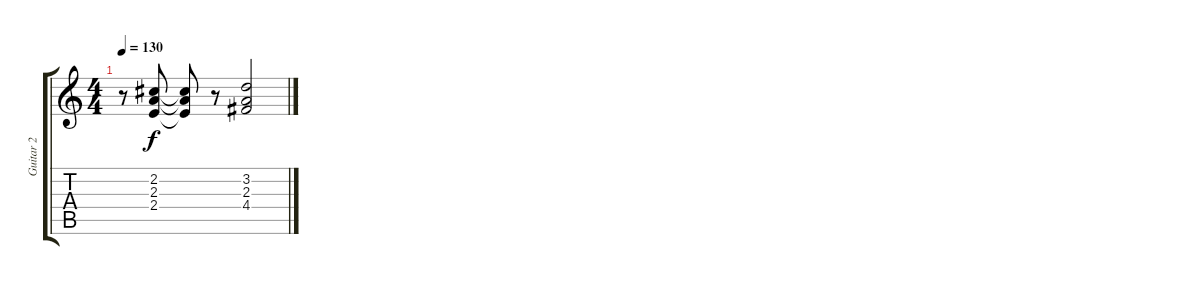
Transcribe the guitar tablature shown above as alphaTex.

\track ("Guitar 2" "Guitar 2") {instrument distortionguitar}
\staff {score tabs}
\tuning (E4 B3 G3 D3 A2 E2) {hide}
\ts (4 4)
\tempo 130
\clef g2
\ks c
r.8{dy f} (2.2 2.3 2.4).8 (2.2{t} 2.3{t} 2.4{t}).8 r.8 (3.2 2.3 4.4).2
